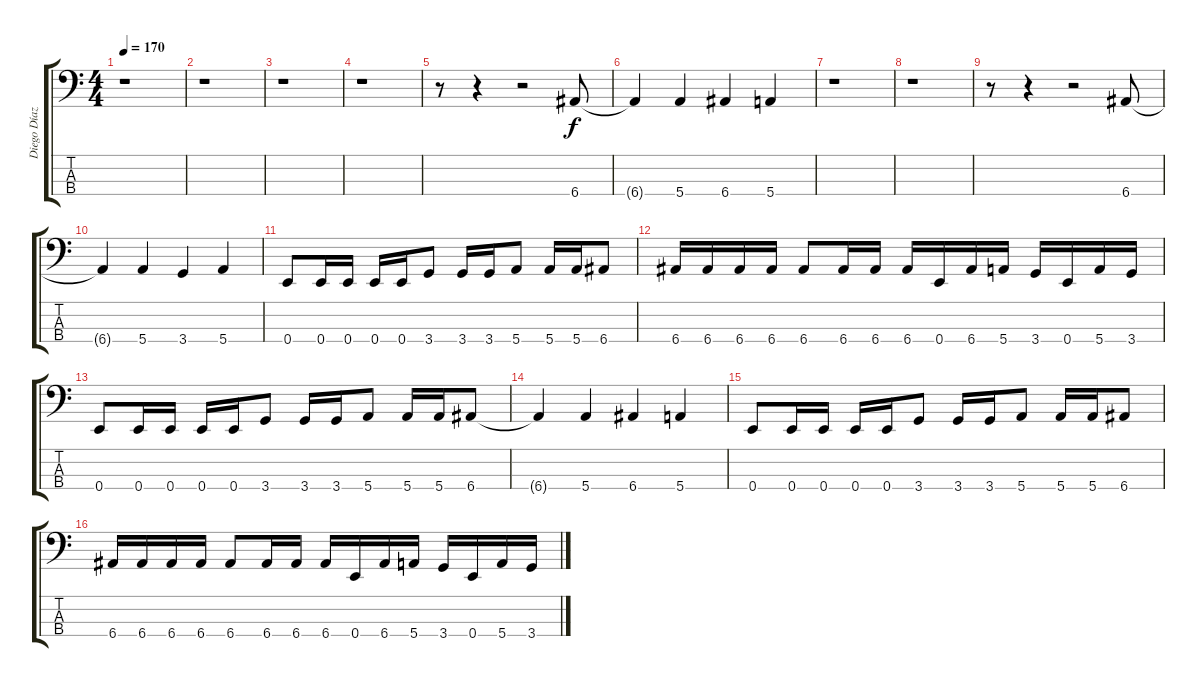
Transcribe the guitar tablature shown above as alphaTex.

\track ("Diego Díaz" "Diego Díaz") {instrument electricbassfinger}
\staff {score tabs}
\tuning (G2 D2 A1 E1) {hide}
\ts (4 4)
\tempo 170
\clef f4
\ks c
r.1{dy f instrument electricbassfinger} |
r.1 |
r.1 |
r.1 |
r.8 r.4 r.2 6.4.8 |
6.4{t}.4 5.4.4 6.4.4 5.4.4 |
r.1 |
r.1 |
r.8 r.4 r.2 6.4.8 |
6.4{t}.4 5.4.4 3.4.4 5.4.4 |
0.4.8 0.4.16 0.4.16 0.4.16 0.4.16 3.4.8 3.4.16 3.4.16 5.4.8 5.4.16 5.4.16 6.4.8 |
6.4.16 6.4.16 6.4.16 6.4.16 6.4.8 6.4.16 6.4.16 6.4.16 0.4.16 6.4.16 5.4.16 3.4.16 0.4.16 5.4.16 3.4.16 |
0.4.8 0.4.16 0.4.16 0.4.16 0.4.16 3.4.8 3.4.16 3.4.16 5.4.8 5.4.16 5.4.16 6.4.8 |
6.4{t}.4 5.4.4 6.4.4 5.4.4 |
0.4.8 0.4.16 0.4.16 0.4.16 0.4.16 3.4.8 3.4.16 3.4.16 5.4.8 5.4.16 5.4.16 6.4.8 |
6.4.16 6.4.16 6.4.16 6.4.16 6.4.8 6.4.16 6.4.16 6.4.16 0.4.16 6.4.16 5.4.16 3.4.16 0.4.16 5.4.16 3.4.16
